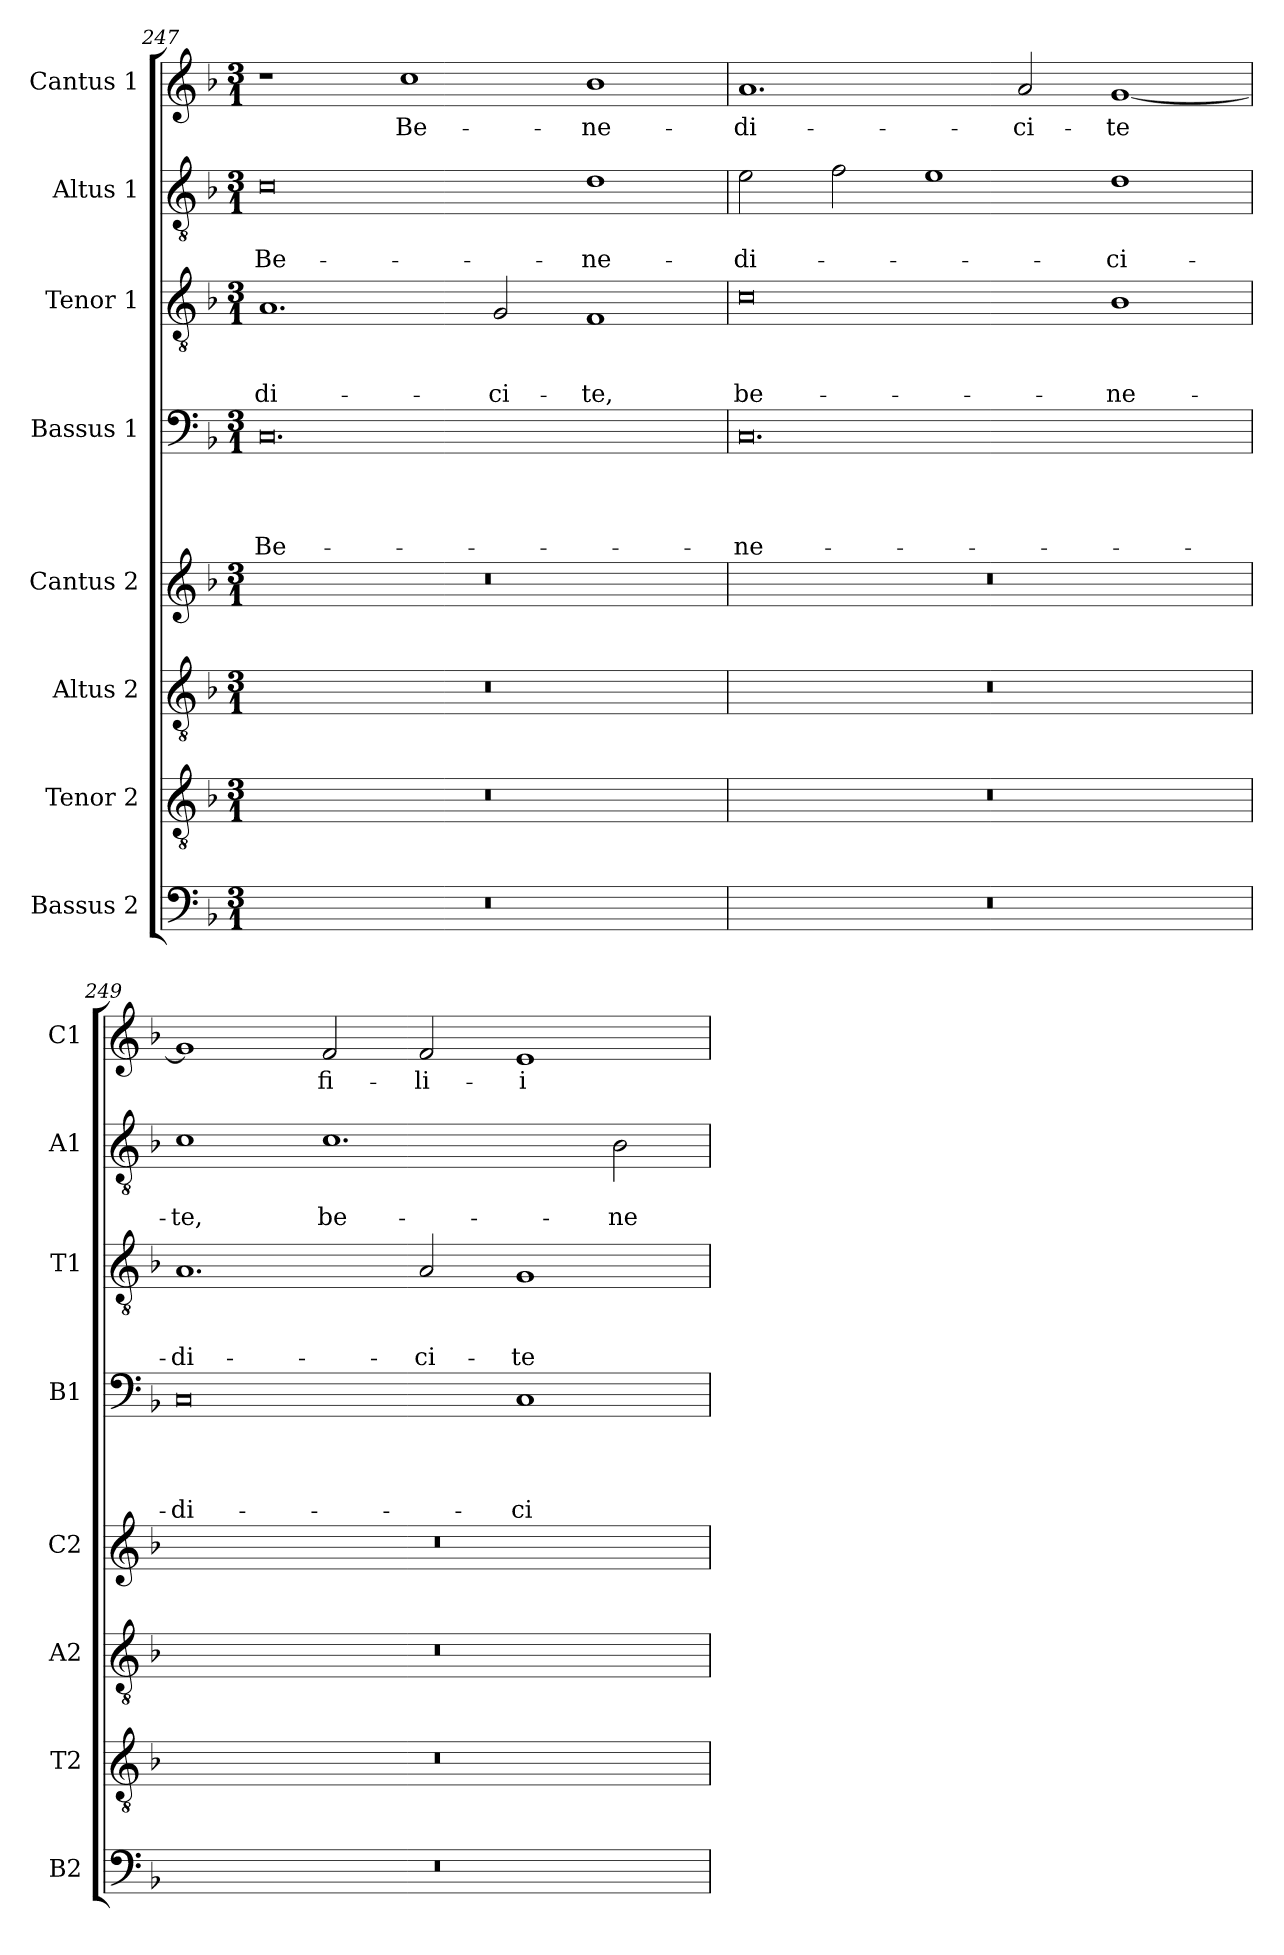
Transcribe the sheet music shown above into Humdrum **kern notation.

**kern	**kern	**kern	**kern	**kern	**text	**text	**text	**text	**kern	**text	**text	**text	**kern	**text	**text	**kern	**text
*part8	*part7	*part6	*part5	*part4	*part4	*part4	*part4	*part4	*part3	*part3	*part3	*part3	*part2	*part2	*part2	*part1	*part1
*staff8	*staff7	*staff6	*staff5	*staff4	*staff4	*staff4	*staff4	*staff4	*staff3	*staff3	*staff3	*staff3	*staff2	*staff2	*staff2	*staff1	*staff1
*I"Bassus 2	*I"Tenor 2	*I"Altus 2	*I"Cantus 2	*I"Bassus 1	*	*	*	*	*I"Tenor 1	*	*	*	*I"Altus 1	*	*	*I"Cantus 1	*
*I'B2	*I'T2	*I'A2	*I'C2	*I'B1	*	*	*	*	*I'T1	*	*	*	*I'A1	*	*	*I'C1	*
*clefF4	*clefGv2	*clefGv2	*clefG2	*clefF4	*	*	*	*	*clefGv2	*	*	*	*clefGv2	*	*	*clefG2	*
*k[b-]	*k[b-]	*k[b-]	*k[b-]	*k[b-]	*	*	*	*	*k[b-]	*	*	*	*k[b-]	*	*	*k[b-]	*
*d:	*d:	*d:	*d:	*d:	*	*	*	*	*d:	*	*	*	*d:	*	*	*d:	*
*M3/1	*M3/1	*M3/1	*M3/1	*M3/1	*	*	*	*	*M3/1	*	*	*	*M3/1	*	*	*M3/1	*
=247	=247	=247	=247	=247	=247	=247	=247	=247	=247	=247	=247	=247	=247	=247	=247	=247	=247
0.r	0.r	0.r	0.r	0.C	.	.	.	Be-	1.A	.	.	-di-	0c	.	Be-	1r	.
.	.	.	.	.	.	.	.	.	.	.	.	.	.	.	.	1cc	Be-
.	.	.	.	.	.	.	.	.	2G/	.	.	-ci-	.	.	.	.	.
.	.	.	.	.	.	.	.	.	1F	.	.	-te,	1d	.	-ne-	1b-	-ne-
=248	=248	=248	=248	=248	=248	=248	=248	=248	=248	=248	=248	=248	=248	=248	=248	=248	=248
0.r	0.r	0.r	0.r	0.C	.	.	.	-ne-	0c	.	.	be-	2e\	.	-di-	1.a	-di-
.	.	.	.	.	.	.	.	.	.	.	.	.	2f\	.	.	.	.
.	.	.	.	.	.	.	.	.	.	.	.	.	1e	.	.	.	.
.	.	.	.	.	.	.	.	.	.	.	.	.	.	.	.	2a/	-ci-
.	.	.	.	.	.	.	.	.	1B-	.	.	-ne-	1d	.	-ci-	[1g	-te
!!LO:PB:g=z
=249	=249	=249	=249	=249	=249	=249	=249	=249	=249	=249	=249	=249	=249	=249	=249	=249	=249
0.r	0.r	0.r	0.r	0C	.	.	.	-di-	1.A	.	.	-di-	1c	.	-te,	1g]	.
.	.	.	.	.	.	.	.	.	.	.	.	.	1.c	.	be-	2f/	fi-
.	.	.	.	.	.	.	.	.	2A/	.	.	-ci-	.	.	.	2f/	-li-
.	.	.	.	1C	.	.	.	-ci-	1G	.	.	-te	.	.	.	1e	-i
.	.	.	.	.	.	.	.	.	.	.	.	.	2B-\	.	-ne-	.	.
=	=	=	=	=	=	=	=	=	=	=	=	=	=	=	=	=	=
*-	*-	*-	*-	*-	*-	*-	*-	*-	*-	*-	*-	*-	*-	*-	*-	*-	*-
